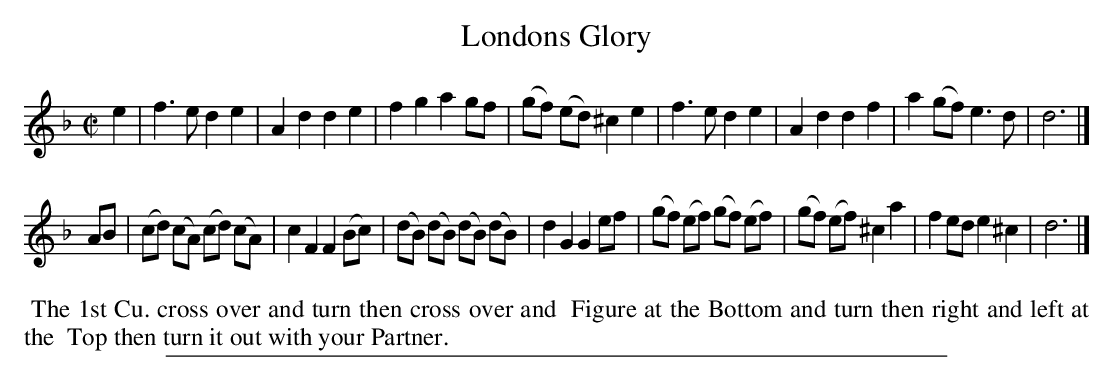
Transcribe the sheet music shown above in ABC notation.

X:1
T: Londons Glory
M: C|
L: 1/8
K: Dm
e2 |\
f3e d2e2 | A2d2 d2e2 | f2g2 a2gf | (gf) (ed) ^c2e2 |\
f3e d2e2 | A2d2 d2f2 | a2(gf) e3d | d6 |]
AB |\
(cd) (cA) (cd) (cA) | c2F2 F2(Bc) | (dB) (dB) (dB) (dB) | d2G2 G2ef |\
(gf) (ef) (gf) (ef) | (gf) (ef) ^c2a2 | f2ed e2^c2 | d6 |]
